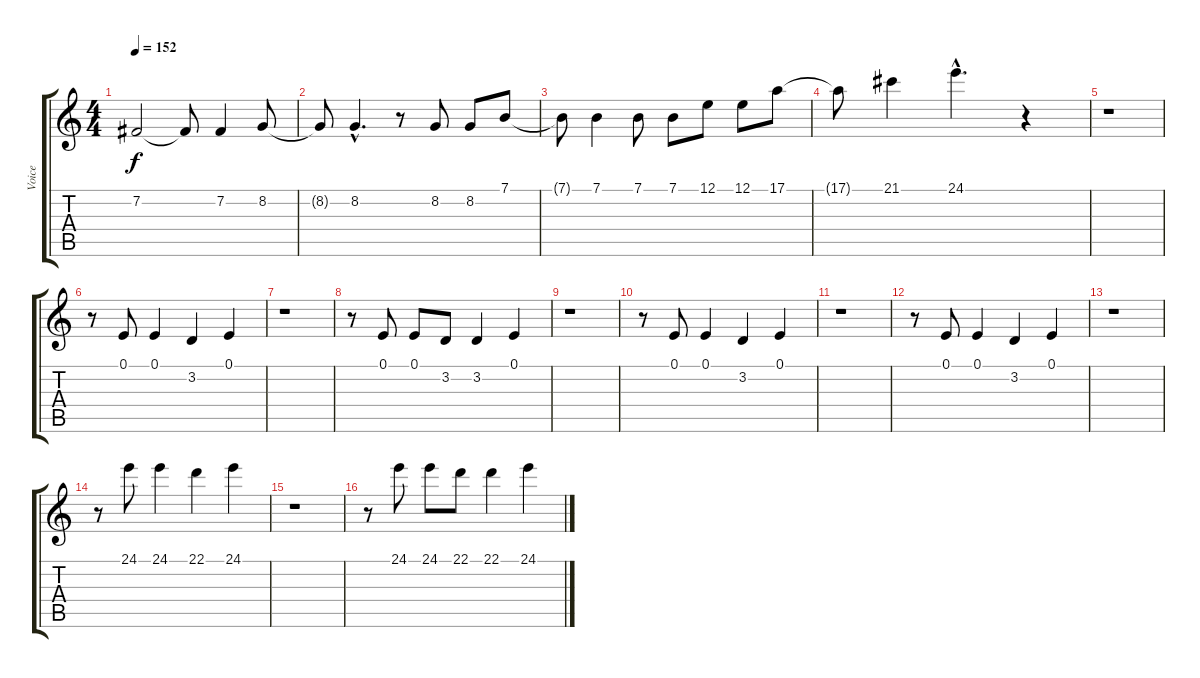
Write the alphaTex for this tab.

\track ("Voice" "Voice") {instrument trumpet}
\staff {score tabs}
\tuning (E4 B3 G3 D3 A2 E2) {hide}
\ts (4 4)
\tempo 152
\clef g2
\ks c
7.2.2{dy f} 7.2{t}.8 7.2.4 8.2.8 |
8.2{t}.8 8.2{hac}.4{d} r.8 8.2.8 8.2.8 7.1.8 |
7.1{t}.8 7.1.4 7.1.8 7.1.8 12.1.8 12.1.8 17.1.8 |
17.1{t}.8 21.1.4 24.1{hac}.4{d} r.4 |
r.1 |
r.8 0.1.8 0.1.4 3.2.4 0.1.4 |
r.1 |
r.8 0.1.8 0.1.8 3.2.8 3.2.4 0.1.4 |
r.1 |
r.8 0.1.8 0.1.4 3.2.4 0.1.4 |
r.1 |
r.8 0.1.8 0.1.4 3.2.4 0.1.4 |
r.1 |
r.8 24.1.8 24.1.4 22.1.4 24.1.4 |
r.1 |
r.8 24.1.8 24.1.8 22.1.8 22.1.4 24.1.4
